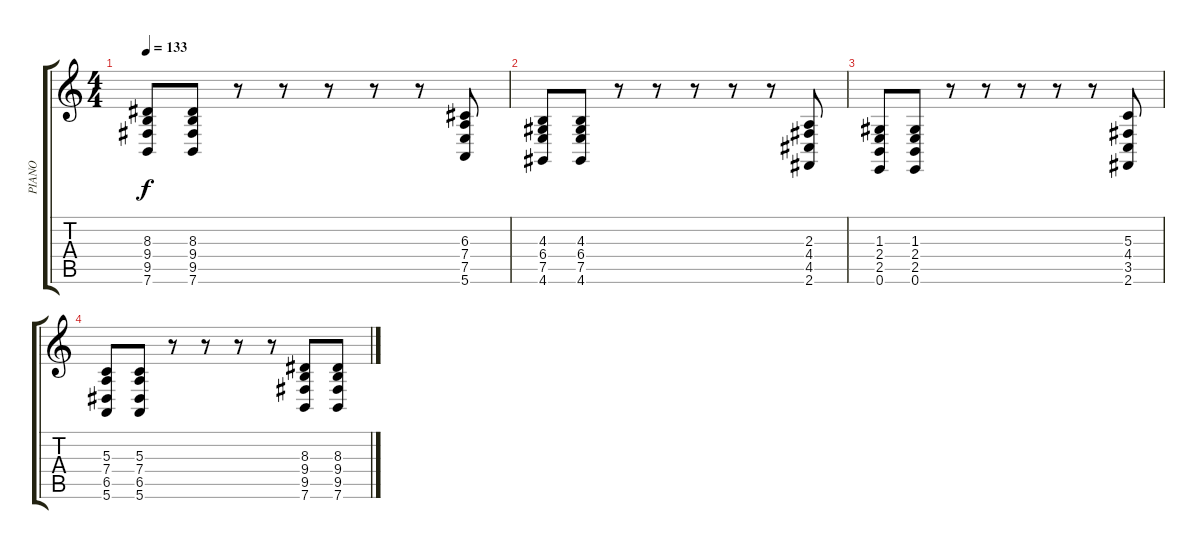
\track ("PIANO" "PIANO") {instrument acousticgrandpiano}
\staff {score tabs}
\tuning (E4 B3 G3 D3 A2 E2) {hide}
\ts (4 4)
\tempo 133
\clef g2
\ks c
(8.3 9.4 9.5 7.6).8{dy f} (8.3 9.4 9.5 7.6).8 r.8 r.8 r.8 r.8 r.8 (6.3 7.4 7.5 5.6).8 |
(4.3 6.4 7.5 4.6).8 (4.3 6.4 7.5 4.6).8 r.8 r.8 r.8 r.8 r.8 (2.3 4.4 4.5 2.6).8 |
(1.3 2.4 2.5 0.6).8 (1.3 2.4 2.5 0.6).8 r.8 r.8 r.8 r.8 r.8 (5.3 4.4 3.5 2.6).8 |
(5.3 7.4 6.5 5.6).8 (5.3 7.4 6.5 5.6).8 r.8 r.8 r.8 r.8 (8.3 9.4 9.5 7.6).8 (8.3 9.4 9.5 7.6).8
